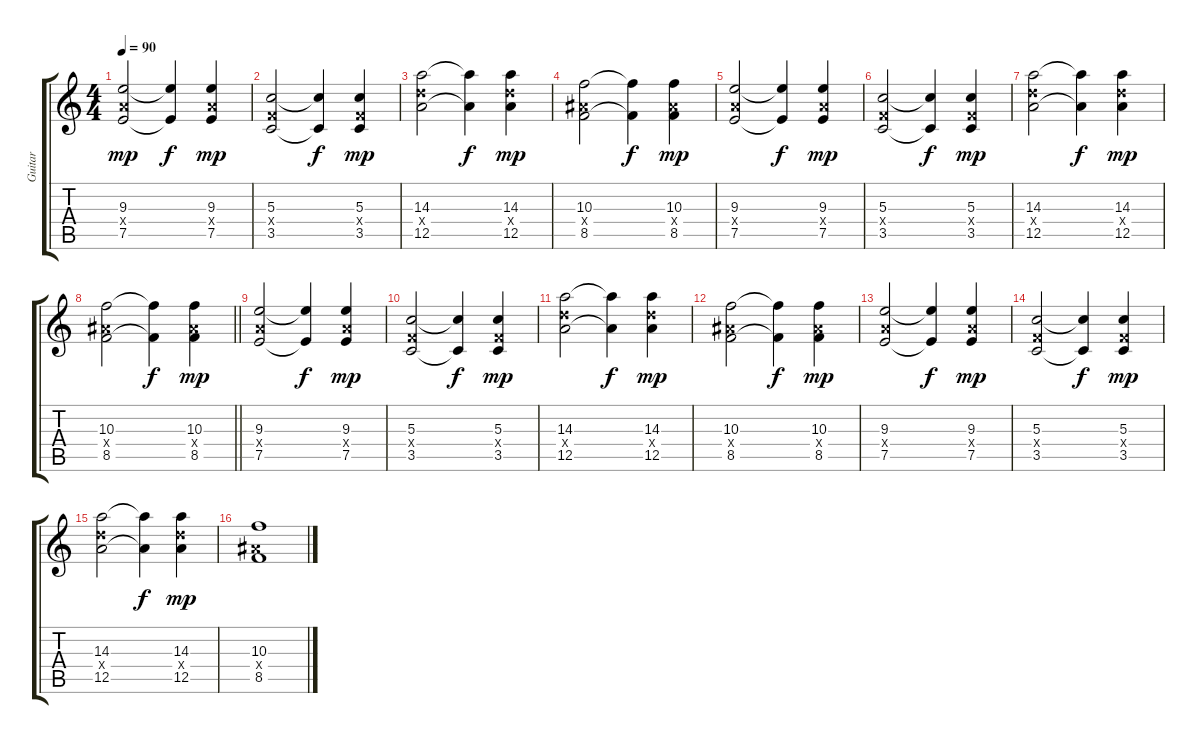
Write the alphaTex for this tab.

\track ("Guitar" "Guitar") {instrument overdrivenguitar}
\staff {score tabs}
\tuning (E4 B3 G3 D3 A2 D2) {hide}
\ts (4 4)
\section ("" "")
\tempo 90
\clef g2
\ks c
(9.3 7.4{x} 7.5).2{dy mp} (9.3{t} 7.5{t}).4{dy f} (9.3 7.4{x} 7.5).4{dy mp} |
(5.3 3.4{x} 3.5).2 (5.3{t} 3.5{t}).4{dy f} (5.3 3.4{x} 3.5).4{dy mp} |
(14.3 12.4{x} 12.5).2 (14.3{t} 12.5{t}).4{dy f} (14.3 12.4{x} 12.5).4{dy mp} |
(10.3 8.4{x} 8.5).2 (10.3{t} 8.5{t}).4{dy f} (10.3 8.4{x} 8.5).4{dy mp} |
(9.3 7.4{x} 7.5).2 (9.3{t} 7.5{t}).4{dy f} (9.3 7.4{x} 7.5).4{dy mp} |
(5.3 3.4{x} 3.5).2 (5.3{t} 3.5{t}).4{dy f} (5.3 3.4{x} 3.5).4{dy mp} |
(14.3 12.4{x} 12.5).2 (14.3{t} 12.5{t}).4{dy f} (14.3 12.4{x} 12.5).4{dy mp} |
\barLineRight lightlight
(10.3 8.4{x} 8.5).2 (10.3{t} 8.5{t}).4{dy f} (10.3 8.4{x} 8.5).4{dy mp} |
\section ("" "")
(9.3 7.4{x} 7.5).2 (9.3{t} 7.5{t}).4{dy f} (9.3 7.4{x} 7.5).4{dy mp} |
(5.3 3.4{x} 3.5).2 (5.3{t} 3.5{t}).4{dy f} (5.3 3.4{x} 3.5).4{dy mp} |
(14.3 12.4{x} 12.5).2 (14.3{t} 12.5{t}).4{dy f} (14.3 12.4{x} 12.5).4{dy mp} |
(10.3 8.4{x} 8.5).2 (10.3{t} 8.5{t}).4{dy f} (10.3 8.4{x} 8.5).4{dy mp} |
(9.3 7.4{x} 7.5).2 (9.3{t} 7.5{t}).4{dy f} (9.3 7.4{x} 7.5).4{dy mp} |
(5.3 3.4{x} 3.5).2 (5.3{t} 3.5{t}).4{dy f} (5.3 3.4{x} 3.5).4{dy mp} |
(14.3 12.4{x} 12.5).2 (14.3{t} 12.5{t}).4{dy f} (14.3 12.4{x} 12.5).4{dy mp} |
(10.3 8.4{x} 8.5).1
